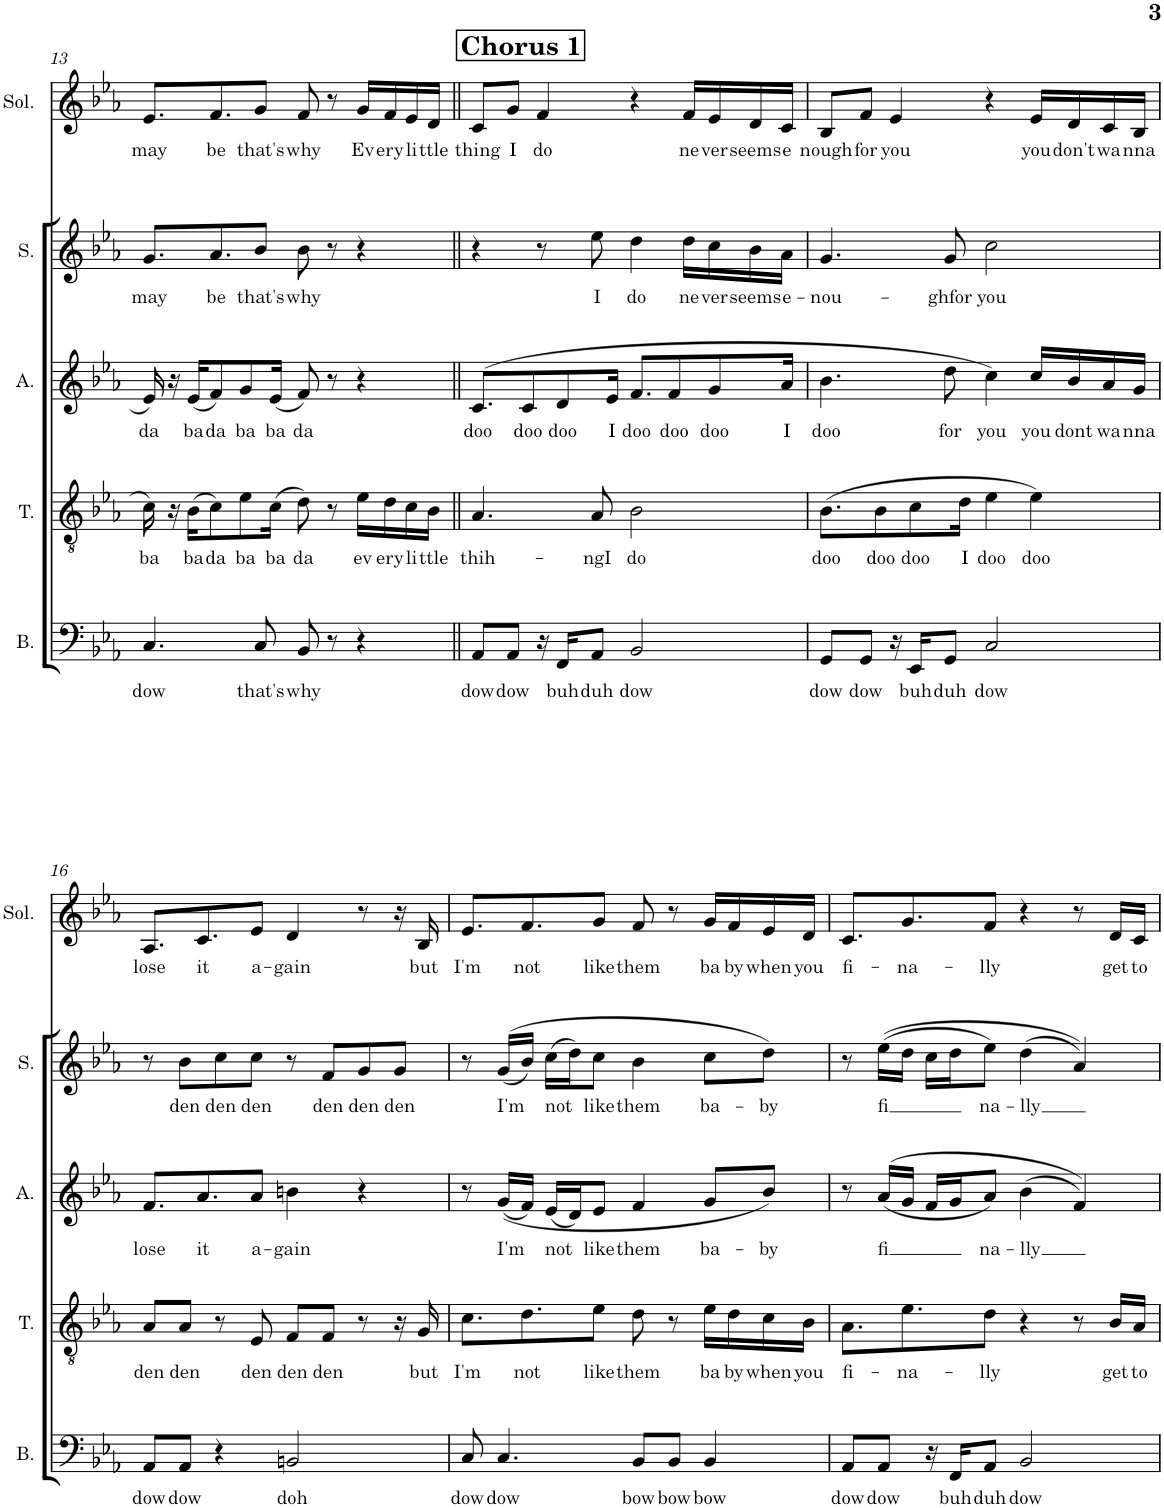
**kern	**text	**kern	**text	**kern	**text	**kern	**text	**kern	**text
*part5	*part5	*part4	*part4	*part3	*part3	*part2	*part2	*part1	*part1
*staff5	*staff5	*staff4	*staff4	*staff3	*staff3	*staff2	*staff2	*staff1	*staff1
*I"Bass	*	*I"Tenor	*	*I"Alto	*	*I"Soprano	*	*I"Solo	*
*I'B.	*	*I'T.	*	*I'A.	*	*I'S.	*	*I'Sol.	*
!!LO:PB:g=z
*clefF4	*	*clefGv2	*	*clefG2	*	*clefG2	*	*clefG2	*
*k[b-e-a-]	*	*k[b-e-a-]	*	*k[b-e-a-]	*	*k[b-e-a-]	*	*k[b-e-a-]	*
*M4/4	*	*M4/4	*	*M4/4	*	*M4/4	*	*M4/4	*
=13	=13	=13	=13	=13	=13	=13	=13	=13	=13
!	!LO:LY:b	!	!LO:LY:b	!	!LO:LY:b	!	!LO:LY:b	!	!LO:LY:b
4.C/	dow	16c\	ba	16e-/	da	8.g/L	may	8.e-/L	may
.	.	16r	.	16r	.	.	.	.	.
!	!	!	!LO:LY:b	!	!LO:LY:b	!	!	!	!
.	.	(16B-\KL	ba	(16e-/KL	ba	.	.	.	.
!	!	!	!LO:LY:b	!	!LO:LY:b	!	!LO:LY:b	!	!LO:LY:b
.	.	8c\)	da	8f/)	da	8.a-/	be	8.f/	be
!	!	!	!LO:LY:b	!	!LO:LY:b	!	!	!	!
.	.	8e-\	ba	8g/	ba	.	.	.	.
!	!LO:LY:b	!	!	!	!	!	!LO:LY:b	!	!LO:LY:b
8C/	that's	.	.	.	.	8b-/J	that's	8g/J	that's
!	!	!	!LO:LY:b	!	!LO:LY:b	!	!	!	!
.	.	(16c\Jk	ba	(16e-/Jk	ba	.	.	.	.
!	!LO:LY:b	!	!LO:LY:b	!	!LO:LY:b	!	!LO:LY:b	!	!LO:LY:b
8BB-/	why	8d\)	da	8f/)	da	8b-\	why	8f/	why
8r	.	8r	.	8r	.	8r	.	8r	.
!	!	!	!LO:LY:b	!	!	!	!	!	!LO:LY:b
4r	.	16e-\LL	ev	4r	.	4r	.	16g/LL	Ev
!	!	!	!LO:LY:b	!	!	!	!	!	!LO:LY:b
.	.	16d\	ery	.	.	.	.	16f/	ery
!	!	!	!LO:LY:b	!	!	!	!	!	!LO:LY:b
.	.	16c\	li	.	.	.	.	16e-/	li
!	!	!	!LO:LY:b	!	!	!	!	!	!LO:LY:b
.	.	16B-\JJ	ttle	.	.	.	.	16d/JJ	ttle
!!LO:REH:place=s1:a:B:cj:fs=14:t=Chorus 1
=14||	=14||	=14||	=14||	=14||	=14||	=14||	=14||	=14||	=14||
!	!LO:LY:b	!	!LO:LY:b	!	!LO:LY:b	!	!	!	!LO:LY:b
8AA-/L	dow	4.A-/	thih-	(8.c/L	doo	4r	.	8c/L	thing
!	!LO:LY:b	!	!	!	!	!	!	!	!LO:LY:b
8AA-/J	dow	.	.	.	.	.	.	8g/J	I
!	!	!	!	!	!LO:LY:b	!	!	!	!
.	.	.	.	8c/	doo	.	.	.	.
!	!	!	!	!	!	!	!	!	!LO:LY:b
16r	.	.	.	.	.	8r	.	4f/	do
!	!LO:LY:b	!	!	!	!LO:LY:b	!	!	!	!
16FF/KL	buh	.	.	8d/	doo	.	.	.	.
!	!LO:LY:b	!	!LO:LY:b	!	!	!	!LO:LY:b	!	!
8AA-/J	duh	8A-/	-ngI	.	.	8ee-\	I	.	.
!	!	!	!	!	!LO:LY:b	!	!	!	!
.	.	.	.	16e-/Jk	I	.	.	.	.
!	!LO:LY:b	!	!LO:LY:b	!	!LO:LY:b	!	!LO:LY:b	!	!
2BB-/	dow	2B-\	do	8.f/L	doo	4dd\	do	4r	.
!	!	!	!	!	!LO:LY:b	!	!	!	!
.	.	.	.	8f/	doo	.	.	.	.
!	!	!	!	!	!	!	!LO:LY:b	!	!LO:LY:b
.	.	.	.	.	.	16dd\LL	ne	16f/LL	ne
!	!	!	!	!	!LO:LY:b	!	!LO:LY:b	!	!LO:LY:b
.	.	.	.	8g/	doo	16cc\	ver	16e-/	ver
!	!	!	!	!	!	!	!LO:LY:b	!	!LO:LY:b
.	.	.	.	.	.	16b-\	seems	16d/	seems
!	!	!	!	!	!LO:LY:b	!	!LO:LY:b	!	!LO:LY:b
.	.	.	.	16a-/Jk	I	16a-\JJ	e-	16c/JJ	e
=15	=15	=15	=15	=15	=15	=15	=15	=15	=15
!	!LO:LY:b	!	!LO:LY:b	!	!LO:LY:b	!	!LO:LY:b	!	!LO:LY:b
8GG/L	dow	(8.B-\L	doo	4.b-\	doo	4.g/	-nou-	8B-/L	nough
!	!LO:LY:b	!	!	!	!	!	!	!	!LO:LY:b
8GG/J	dow	.	.	.	.	.	.	8f/J	for
!	!	!	!LO:LY:b	!	!	!	!	!	!
.	.	8B-\	doo	.	.	.	.	.	.
!	!	!	!	!	!	!	!	!	!LO:LY:b
16r	.	.	.	.	.	.	.	4e-/	you
!	!LO:LY:b	!	!LO:LY:b	!	!	!	!	!	!
16EE-/KL	buh	8c\	doo	.	.	.	.	.	.
!	!LO:LY:b	!	!	!	!LO:LY:b	!	!LO:LY:b	!	!
8GG/J	duh	.	.	8dd\	for	8g/	-ghfor	.	.
!	!	!	!LO:LY:b	!	!	!	!	!	!
.	.	16d\Jk	I	.	.	.	.	.	.
!	!LO:LY:b	!	!LO:LY:b	!	!LO:LY:b	!	!LO:LY:b	!	!
2C/	dow	4e-\	doo	4cc\)	you	2cc\	you	4r	.
!	!	!	!LO:LY:b	!	!LO:LY:b	!	!	!	!LO:LY:b
.	.	4e-\)	doo	16cc/LL	you	.	.	16e-/LL	you
!	!	!	!	!	!LO:LY:b	!	!	!	!LO:LY:b
.	.	.	.	16b-/	dont	.	.	16d/	don't
!	!	!	!	!	!LO:LY:b	!	!	!	!LO:LY:b
.	.	.	.	16a-/	wa	.	.	16c/	wa
!	!	!	!	!	!LO:LY:b	!	!	!	!LO:LY:b
.	.	.	.	16g/JJ	nna	.	.	16B-/JJ	nna
!!LO:LB:g=z
=16	=16	=16	=16	=16	=16	=16	=16	=16	=16
!	!LO:LY:b	!	!LO:LY:b	!	!LO:LY:b	!	!	!	!LO:LY:b
8AA-/L	dow	8A-/L	den	8.f/L	lose	8r	.	8.A-/L	lose
!	!LO:LY:b	!	!LO:LY:b	!	!	!	!LO:LY:b	!	!
8AA-/J	dow	8A-/J	den	.	.	8b-\L	den	.	.
!	!	!	!	!	!LO:LY:b	!	!	!	!LO:LY:b
.	.	.	.	8.a-/	it	.	.	8.c/	it
!	!	!	!	!	!	!	!LO:LY:b	!	!
4r	.	8r	.	.	.	8cc\	den	.	.
!	!	!	!LO:LY:b	!	!LO:LY:b	!	!LO:LY:b	!	!LO:LY:b
.	.	8E-/	den	8a-/J	a-	8cc\J	den	8e-/J	a-
!	!LO:LY:b	!	!LO:LY:b	!	!LO:LY:b	!	!	!	!LO:LY:b
2BBn/	doh	8F/L	den	4bn\	-gain	8r	.	4d/	-gain
!	!	!	!LO:LY:b	!	!	!	!LO:LY:b	!	!
.	.	8F/J	den	.	.	8f/L	den	.	.
!	!	!	!	!	!	!	!LO:LY:b	!	!
.	.	8r	.	4r	.	8g/	den	8r	.
!	!	!	!	!	!	!	!LO:LY:b	!	!
.	.	16r	.	.	.	8g/J	den	16r	.
!	!	!	!LO:LY:b	!	!	!	!	!	!LO:LY:b
.	.	16G/	but	.	.	.	.	16B-/	but
=17	=17	=17	=17	=17	=17	=17	=17	=17	=17
!	!LO:LY:b	!	!LO:LY:b	!	!	!	!	!	!LO:LY:b
8C/	dow	8.c\L	I'm	8r	.	8r	.	8.e-/L	I'm
!	!LO:LY:b	!	!	!	!LO:LY:b	!	!LO:LY:b	!	!
4.C/	dow	.	.	((16g/LL	I'm	((16g/LL	I'm	.	.
!	!	!	!LO:LY:b	!	!	!	!	!	!LO:LY:b
.	.	8.d\	not	16f/JJ)	.	16b-/JJ)	.	8.f/	not
!	!	!	!	!	!LO:LY:b	!	!LO:LY:b	!	!
.	.	.	.	(16e-/LL	not	(16cc\LL	not	.	.
.	.	.	.	16d/J)	.	16dd\J)	.	.	.
!	!	!	!LO:LY:b	!	!LO:LY:b	!	!LO:LY:b	!	!LO:LY:b
.	.	8e-\J	like	8e-/J	like	8cc\J	like	8g/J	like
!	!LO:LY:b	!	!LO:LY:b	!	!LO:LY:b	!	!LO:LY:b	!	!LO:LY:b
8BB-/L	bow	8d\	them	4f/	them	4b-\	them	8f/	them
!	!LO:LY:b	!	!	!	!	!	!	!	!
8BB-/J	bow	8r	.	.	.	.	.	8r	.
!	!LO:LY:b	!	!LO:LY:b	!	!LO:LY:b	!	!LO:LY:b	!	!LO:LY:b
4BB-/	bow	16e-\LL	ba	8g/L	ba-	8cc\L	ba-	16g/LL	ba
!	!	!	!LO:LY:b	!	!	!	!	!	!LO:LY:b
.	.	16d\	by	.	.	.	.	16f/	by
!	!	!	!LO:LY:b	!	!LO:LY:b	!	!LO:LY:b	!	!LO:LY:b
.	.	16c\	when	8b-/J)	-by	8dd\J)	-by	16e-/	when
!	!	!	!LO:LY:b	!	!	!	!	!	!LO:LY:b
.	.	16B-\JJ	you	.	.	.	.	16d/JJ	you
=18	=18	=18	=18	=18	=18	=18	=18	=18	=18
!	!LO:LY:b	!	!LO:LY:b	!	!	!	!	!	!LO:LY:b
8AA-/L	dow	8.A-\L	fi-	8r	.	8r	.	8.c/L	fi-
!	!LO:LY:b	!	!	!	!LO:LY:b	!	!LO:LY:b	!	!
8AA-/J	dow	.	.	((16a-/LL	fi	((16ee-\LL	fi	.	.
!	!	!	!LO:LY:b	!	!	!	!	!	!LO:LY:b
.	.	8.e-\	-na-	16g/JJ	.	16dd\JJ	.	8.g/	-na-
16r	.	.	.	16f/LL	.	16cc\LL	.	.	.
!	!LO:LY:b	!	!	!	!	!	!	!	!
16FF/KL	buh	.	.	16g/J	.	16dd\J	.	.	.
!	!LO:LY:b	!	!LO:LY:b	!	!LO:LY:b	!	!LO:LY:b	!	!LO:LY:b
8AA-/J	duh	8d\J	-lly	8a-/J)	na-	8ee-\J)	na-	8f/J	-lly
!	!LO:LY:b	!	!	!	!LO:LY:b	!	!LO:LY:b	!	!
2BB-/	dow	4r	.	(4b-\	-lly	(4dd\	-lly	4r	.
.	.	8r	.	4f/))	.	4a-/))	.	8r	.
!	!	!	!LO:LY:b	!	!	!	!	!	!LO:LY:b
.	.	16B-/LL	get	.	.	.	.	16d/LL	get
!	!	!	!LO:LY:b	!	!	!	!	!	!LO:LY:b
.	.	16A-/JJ	to	.	.	.	.	16c/JJ	to
=	=	=	=	=	=	=	=	=	=
*-	*-	*-	*-	*-	*-	*-	*-	*-	*-
